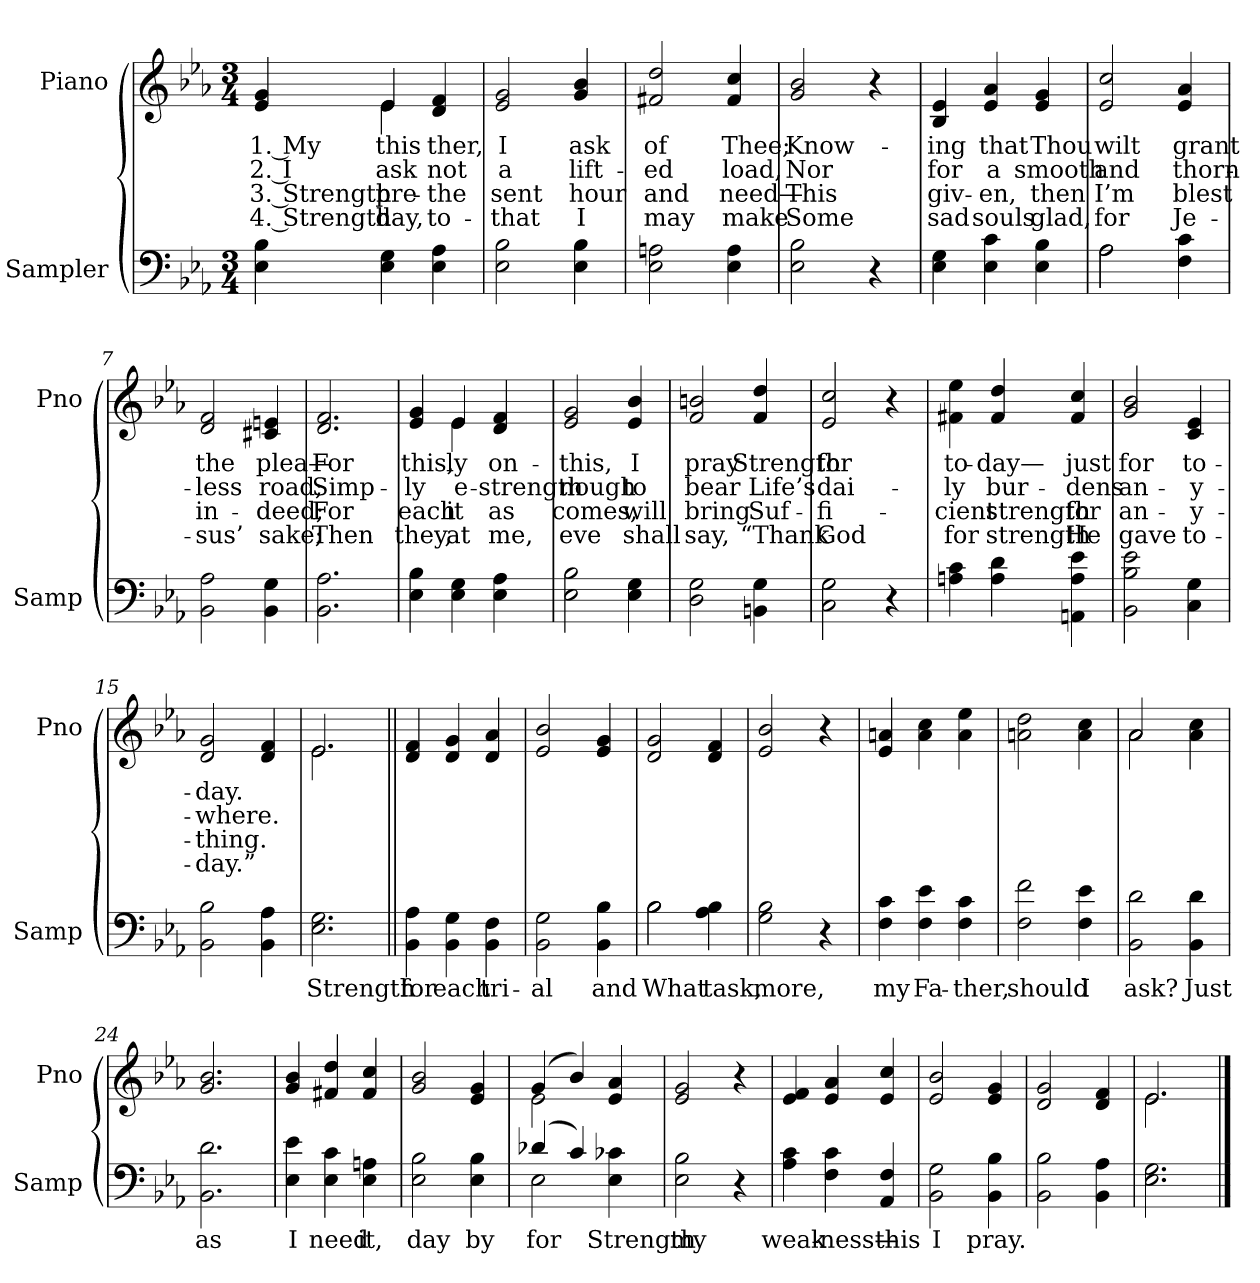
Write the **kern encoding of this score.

**kern	**text	**kern	**text	**text	**text	**text
*part2	*part2	*part1	*part1	*part1	*part1	*part1
*staff2	*staff2	*staff1	*staff1	*staff1	*staff1	*staff1
*I"Sampler	*	*I"Piano	*	*	*	*
*I'Samp	*	*I'Pno	*	*	*	*
*clefF4	*	*clefG2	*	*	*	*
*k[b-e-a-]	*	*k[b-e-a-]	*	*	*	*
*E-:	*	*E-:	*	*	*	*
*M3/4	*	*M3/4	*	*	*	*
=1	=1	=1	=1	=1	=1	=1
*	*	*^	*	*	*	*
4E- 4B-	.	4e- 4g	4ryy	1. My	2. I	3. Strength	4. Strength
4E- 4G	.	4e-/	4e-	this	ask	pre-	-day,
4E- 4A-	.	4d 4f	4ryy	-ther,	not	the	to-
*	*	*v	*v	*	*	*	*
=2	=2	=2	=2	=2	=2	=2
2E- 2B-	.	2e- 2g	I	a	-sent	that
4E- 4B-	.	4g 4b-	ask	lift-	hour	I
=3	=3	=3	=3	=3	=3	=3
2E- 2An	.	2f#X 2dd	of	-ed	and	may
4E- 4A	.	4f# 4cc	Thee;	load,	need—	make
=4	=4	=4	=4	=4	=4	=4
2E- 2B-	.	2g 2b-	Know-	Nor	This	Some
4r	.	4r	.	.	.	.
=5	=5	=5	=5	=5	=5	=5
4E- 4G	.	4B- 4e-	-ing	for	giv-	sad
4E- 4c	.	4e- 4a-	that	a	-en,	souls
4E- 4B-	.	4e- 4g	Thou	smooth	then	glad,
=6	=6	=6	=6	=6	=6	=6
*^	*	*	*	*	*	*
2A-\	2A-	.	2e- 2cc	wilt	and	I’m	for
4F 4c	4ryy	.	4e- 4a-	grant	thorn-	blest	Je-
*v	*v	*	*	*	*	*	*
=7	=7	=7	=7	=7	=7	=7
2BB- 2A-	.	2d 2f	the	-less	in-	-sus’
4BB- 4G	.	4c#X 4en	plea—	road;	-deed;	sake;
=8	=8	=8	=8	=8	=8	=8
2.BB- 2.A-	.	2.d 2.f	For	Simp-	For	Then
=9	=9	=9	=9	=9	=9	=9
*	*	*^	*	*	*	*
4E- 4B-	.	4e- 4g	4ryy	this,	-ly	each	they,
4E- 4G	.	4e-/	4e-	-ly	e-	it	at
4E- 4A-	.	4d 4f	4ryy	on-	strength	as	me,
*	*	*v	*v	*	*	*	*
=10	=10	=10	=10	=10	=10	=10
2E- 2B-	.	2e- 2g	this,	-nough	comes,	eve
4E- 4G	.	4e- 4b-	I	to	will	shall
=11	=11	=11	=11	=11	=11	=11
2D 2G	.	2f 2bn	pray	bear	bring	say,
4BBn 4G	.	4f 4dd	Strength	Life’s	Suf-	“Thank
=12	=12	=12	=12	=12	=12	=12
2C 2G	.	2e- 2cc	for	dai-	-fi-	God
4r	.	4r	.	.	.	.
=13	=13	=13	=13	=13	=13	=13
4An 4c	.	4f#X 4ee-	to-	-ly	-cient	for
4A 4d	.	4f# 4dd	-day—	bur-	strength	strength
4AAn 4A 4e-	.	4f# 4cc	just	-dens	for	He
=14	=14	=14	=14	=14	=14	=14
2BB- 2B- 2e-	.	2g 2b-	for	an-	an-	gave
4C 4G	.	4c 4e-	to-	-y-	-y-	to-
=15	=15	=15	=15	=15	=15	=15
2BB- 2B-	.	2d 2g	-day.	-where.	-thing.	-day.”
4BB- 4A-	.	4d 4f	.	.	.	.
=16	=16	=16	=16	=16	=16	=16
*	*	*^	*	*	*	*
2.E- 2.G	Strength	2.e-/	2.e-	.	.	.	.
=17||	=17||	=17||	=17||	=17||	=17||	=17||	=17||
!	!	!LO:TX:t=Refrain	!	!	!	!	!
*	*	*v	*v	*	*	*	*
4BB- 4A-	for	4d 4f	.	.	.	.
4BB- 4G	each	4d 4g	.	.	.	.
4BB- 4F	tri-	4d 4a-	.	.	.	.
=18	=18	=18	=18	=18	=18	=18
2BB- 2G	-al	2e- 2b-	.	.	.	.
4BB- 4B-	and	4e- 4g	.	.	.	.
=19	=19	=19	=19	=19	=19	=19
*^	*	*	*	*	*	*
2B-\	2B-	What	2d 2g	.	.	.	.
4A- 4B-	4ryy	task,	4d 4f	.	.	.	.
*v	*v	*	*	*	*	*	*
=20	=20	=20	=20	=20	=20	=20
2G 2B-	more,	2e- 2b-	.	.	.	.
4r	.	4r	.	.	.	.
=21	=21	=21	=21	=21	=21	=21
4F 4c	my	4e- 4an	.	.	.	.
4F 4e-	Fa-	4a 4cc	.	.	.	.
4F 4c	-ther,	4a 4ee-	.	.	.	.
=22	=22	=22	=22	=22	=22	=22
2F 2f	should	2an 2dd	.	.	.	.
4F 4e-	I	4a 4cc	.	.	.	.
=23	=23	=23	=23	=23	=23	=23
*	*	*^	*	*	*	*
2BB- 2d	ask?	2a-/	2a-	.	.	.	.
4BB- 4d	Just	4a- 4cc	4ryy	.	.	.	.
*	*	*v	*v	*	*	*	*
=24	=24	=24	=24	=24	=24	=24
2.BB- 2.d	as	2.g 2.b-	.	.	.	.
=25	=25	=25	=25	=25	=25	=25
4E- 4e-	I	4g 4b-	.	.	.	.
4E- 4c	need	4f#X 4dd	.	.	.	.
4E- 4An	it,	4f# 4cc	.	.	.	.
=26	=26	=26	=26	=26	=26	=26
2E- 2B-	day	2g 2b-	.	.	.	.
4E- 4B-	by	4e- 4g	.	.	.	.
=27	=27	=27	=27	=27	=27	=27
*^	*	*^	*	*	*	*
(4d-X/	2E-	for	(4g/	2e-	.	.	.	.
4c/)	.	.	4b-/)	.	.	.	.	.
4E- 4c-X	4ryy	Strength	4e- 4a-	4ryy	.	.	.	.
*v	*v	*	*	*	*	*	*	*
*	*	*v	*v	*	*	*	*
=28	=28	=28	=28	=28	=28	=28
2E- 2B-	my	2e- 2g	.	.	.	.
4r	.	4r	.	.	.	.
=29	=29	=29	=29	=29	=29	=29
4A- 4c	weak-	4e- 4f	.	.	.	.
4F 4c	-ness—	4e- 4a-	.	.	.	.
4AA- 4F	this	4e- 4cc	.	.	.	.
=30	=30	=30	=30	=30	=30	=30
2BB- 2G	I	2e- 2b-	.	.	.	.
4BB- 4B-	pray.	4e- 4g	.	.	.	.
=31	=31	=31	=31	=31	=31	=31
2BB- 2B-	.	2d 2g	.	.	.	.
4BB- 4A-	.	4d 4f	.	.	.	.
=32	=32	=32	=32	=32	=32	=32
*	*	*^	*	*	*	*
2.E- 2.G	.	2.e-/	2.e-	.	.	.	.
*	*	*v	*v	*	*	*	*
==	==	==	==	==	==	==
*-	*-	*-	*-	*-	*-	*-
